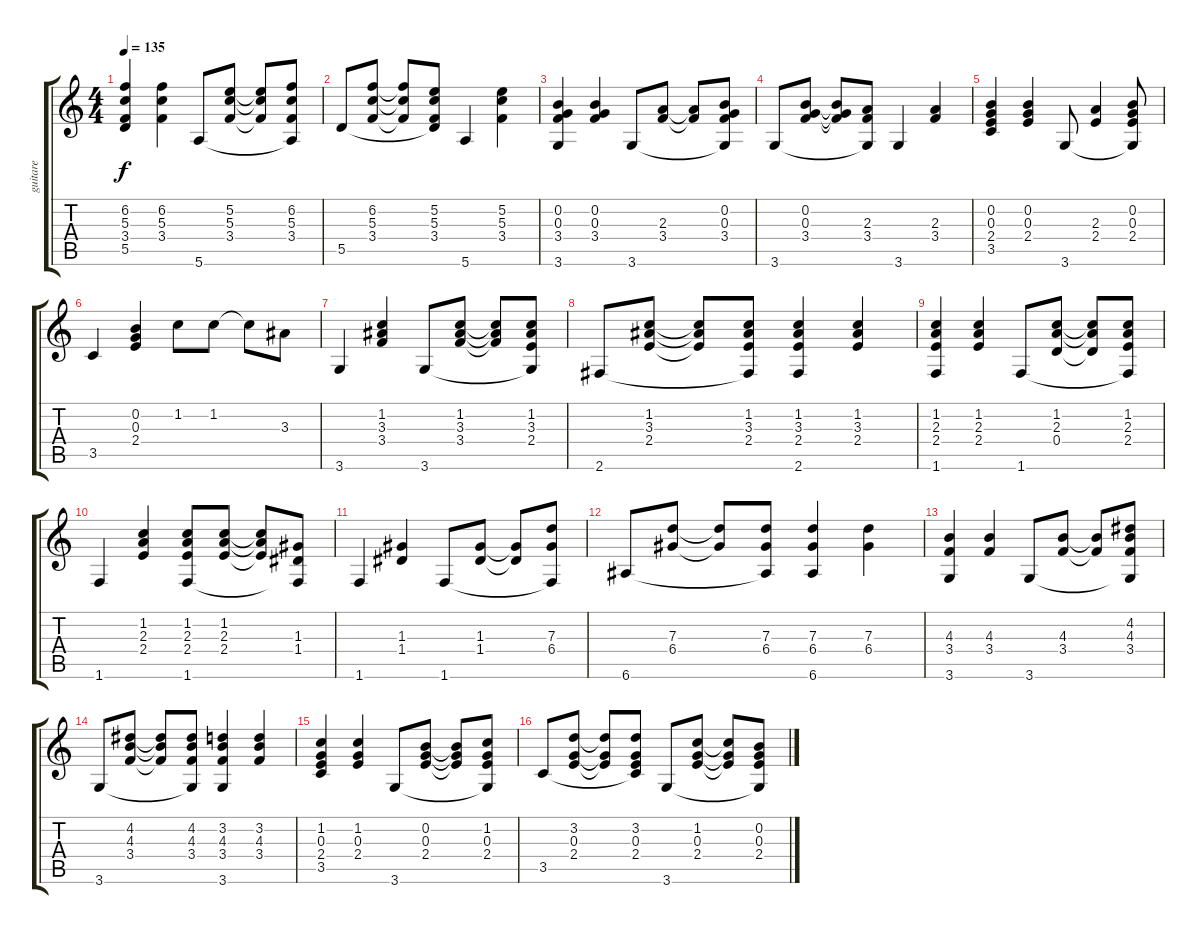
\track ("guitare" "guitare") {instrument acousticguitarnylon}
\staff {score tabs}
\tuning (E4 B3 G3 D3 A2 E2) {hide}
\ts (4 4)
\tempo 135
\clef g2
\ks c
(6.2 5.3 3.4 5.5).4{dy f} (6.2 5.3 3.4).4 5.6.8 (5.2 5.3 3.4).8 (5.2{t} 5.3{t} 3.4{t}).8 (6.2 5.3 3.4 5.6{t}).8 |
5.5.8 (6.2 5.3 3.4).8 (6.2{t} 5.3{t} 3.4{t}).8 (5.2 5.3 3.4 5.5{t}).8 5.6.4 (5.2 5.3 3.4).4 |
(0.2 0.3 3.4 3.6).4 (0.2 0.3 3.4).4 3.6.8 (2.3 3.4).8 (2.3{t} 3.4{t}).8 (0.2 0.3 3.4 3.6{t}).8 |
3.6.8 (0.2 0.3 3.4).8 (0.2{t} 0.3{t} 3.4{t}).8 (2.3 3.4 3.6{t}).8 3.6.4 (2.3 3.4).4 |
(0.2 0.3 2.4 3.5).4 (0.2 0.3 2.4).4 3.6.8 (2.3 2.4).4 (0.2 0.3 2.4 3.6{t}).8 |
3.5.4 (0.2 0.3 2.4).4 1.2.8 1.2.8 1.2{t}.8 3.3.8 |
3.6.4 (1.2 3.3 3.4).4 3.6.8 (1.2 3.3 3.4).8 (1.2{t} 3.3{t} 3.4{t}).8 (1.2 3.3 2.4 3.6{t}).8 |
2.6.8 (1.2 3.3 2.4).8 (1.2{t} 3.3{t} 2.4{t}).8 (1.2 3.3 2.4 2.6{t}).8 (1.2 3.3 2.4 2.6).4 (1.2 3.3 2.4).4 |
(1.2 2.3 2.4 1.6).4 (1.2 2.3 2.4).4 1.6.8 (1.2 2.3 0.4).8 (1.2{t} 2.3{t} 0.4{t}).8 (1.2 2.3 2.4 1.6{t}).8 |
1.6.4 (1.2 2.3 2.4).4 (1.2 2.3 2.4 1.6).8 (1.2 2.3 2.4).8 (1.2{t} 2.3{t} 2.4{t}).8 (1.3 1.4 1.6{t}).8 |
1.6.4 (1.3 1.4).4 1.6.8 (1.3 1.4).8 (1.3{t} 1.4{t}).8 (7.3 6.4 1.6{t}).8 |
6.6.8 (7.3 6.4).8 (7.3{t} 6.4{t}).8 (7.3 6.4 6.6{t}).8 (7.3 6.4 6.6).4 (7.3 6.4).4 |
(4.3 3.4 3.6).4 (4.3 3.4).4 3.6.8 (4.3 3.4).8 (4.3{t} 3.4{t}).8 (4.2 4.3 3.4 3.6{t}).8 |
3.6.8 (4.2 4.3 3.4).8 (4.2{t} 4.3{t} 3.4{t}).8 (4.2 4.3 3.4 3.6{t}).8 (3.2 4.3 3.4 3.6).4 (3.2 4.3 3.4).4 |
(1.2 0.3 2.4 3.5).4 (1.2 0.3 2.4).4 3.6.8 (0.2 0.3 2.4).8 (0.2{t} 0.3{t} 2.4{t}).8 (1.2 0.3 2.4 3.6{t}).8 |
3.5.8 (3.2 0.3 2.4).8 (3.2{t} 0.3{t} 2.4{t}).8 (3.2 0.3 2.4 3.5{t}).8 3.6.8 (1.2 0.3 2.4).8 (1.2{t} 0.3{t} 2.4{t}).8 (0.2 0.3 2.4 3.6{t}).8
